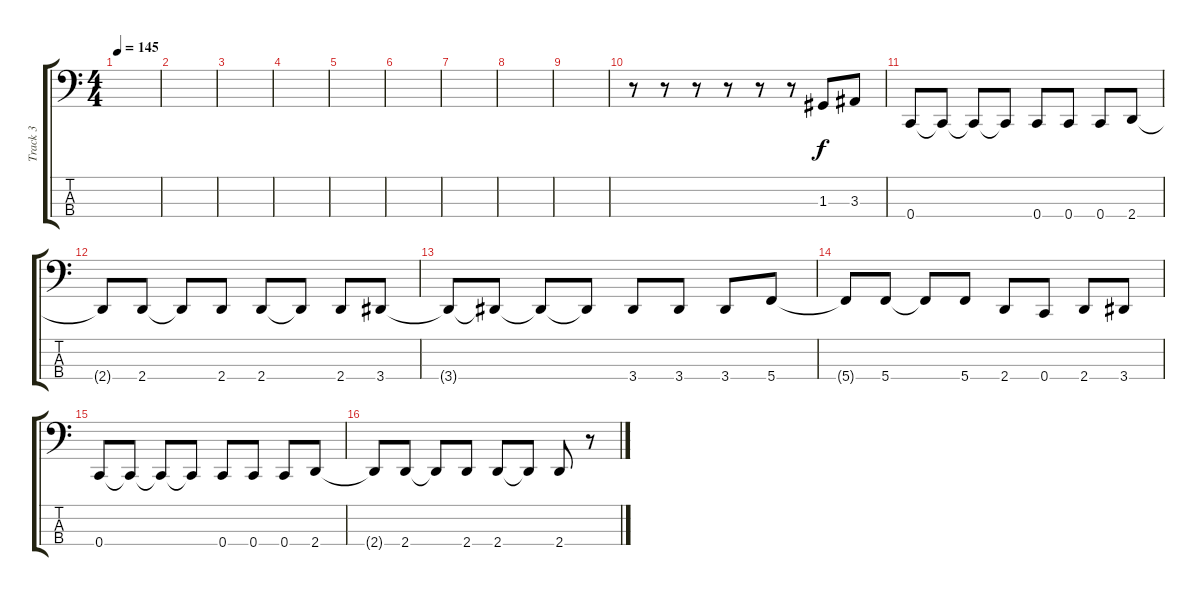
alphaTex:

\track ("Track 3" "Track 3") {instrument electricbasspick}
\staff {score tabs}
\tuning (F2 C2 G1 C1) {hide}
\ts (4 4)
\tempo 145
\clef f4
\ks c
|
|
|
|
|
|
|
|
|
r.8 r.8 r.8 r.8 r.8 r.8 1.3.8 3.3.8 |
0.4.8 0.4{t}.8 0.4{t}.8 0.4{t}.8 0.4.8 0.4.8 0.4.8 2.4.8 |
2.4{t}.8 2.4.8 2.4{t}.8 2.4.8 2.4.8 2.4{t}.8 2.4.8 3.4.8 |
3.4{t}.8 3.4{t}.8 3.4{t}.8 3.4{t}.8 3.4.8 3.4.8 3.4.8 5.4.8 |
5.4{t}.8 5.4.8 5.4{t}.8 5.4.8 2.4.8 0.4.8 2.4.8 3.4.8 |
0.4.8 0.4{t}.8 0.4{t}.8 0.4{t}.8 0.4.8 0.4.8 0.4.8 2.4.8 |
2.4{t}.8 2.4.8 2.4{t}.8 2.4.8 2.4.8 2.4{t}.8 2.4.8 r.8
